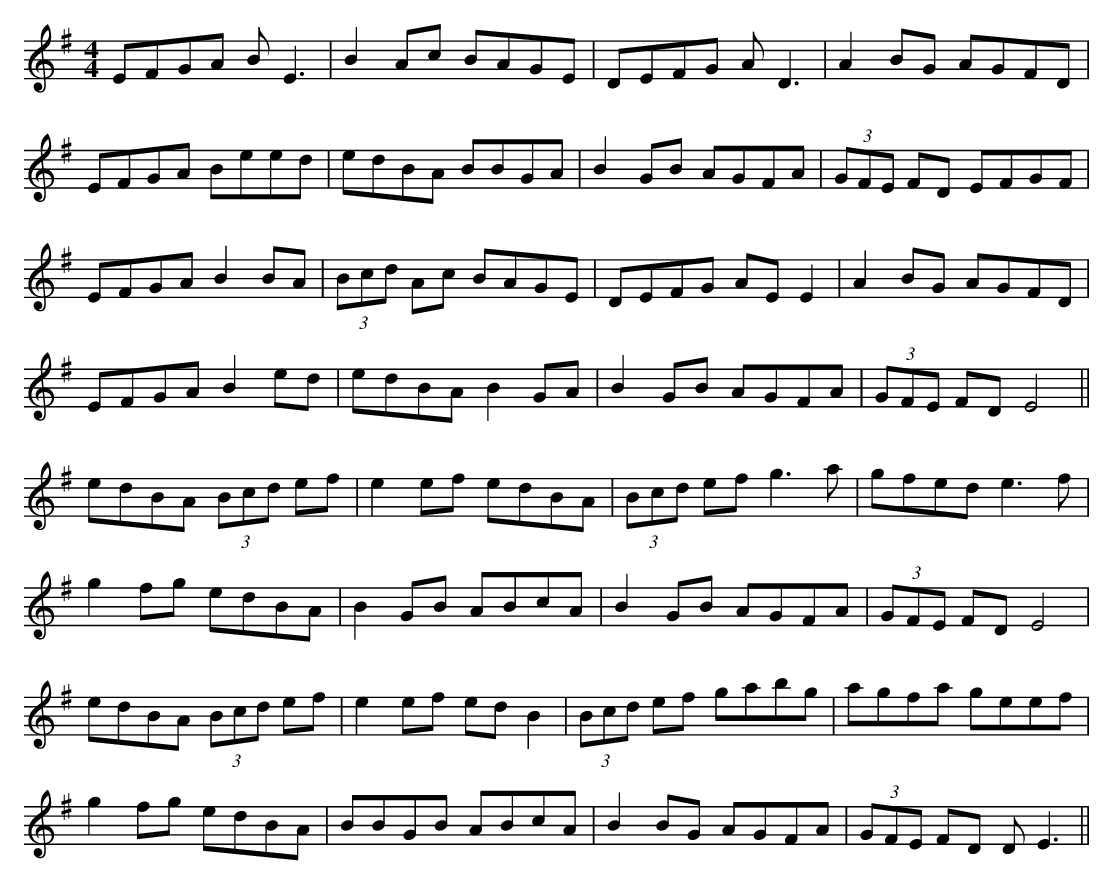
X:1
M:4/4
K:Emin
EFGA BE3|B2Ac BAGE|DEFG AD3|A2BG AGFD|
EFGA Beed|edBA BBGA|B2GB AGFA|(3GFE FD EFGF|
EFGA B2BA|(3Bcd Ac BAGE|DEFG AEE2|A2BG AGFD|
EFGA B2ed|edBA B2GA|B2 GB AGFA|(3GFE FD E4||
edBA (3Bcd ef|e2ef edBA|(3Bcd ef g3a|gfed e3f|
g2fg edBA|B2GB ABcA|B2GB AGFA|(3GFE FD E4|
edBA (3Bcd ef|e2ef edB2|(3Bcd ef gabg|agfa geef|
g2fg edBA|BBGB ABcA|B2BG AGFA|(3GFE FD DE3||
